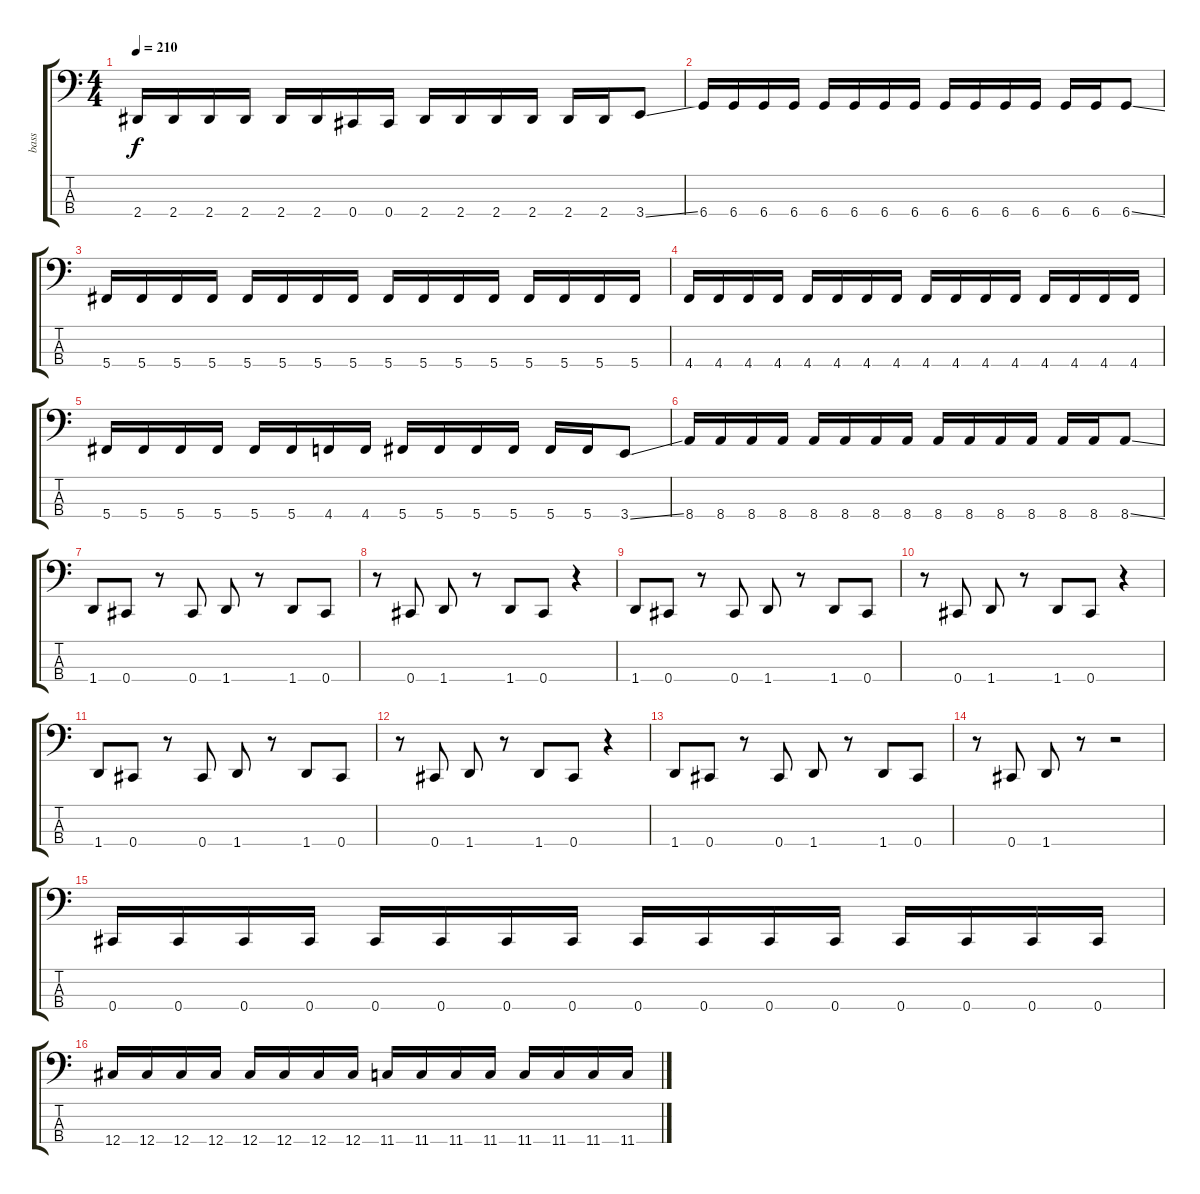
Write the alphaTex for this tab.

\track ("bass" "bass") {instrument electricbasspick}
\staff {score tabs}
\tuning (E2 B1 Gb1 Db1) {hide}
\ts (4 4)
\tempo 210
\clef f4
\ks c
2.4.16{dy f} 2.4.16 2.4.16 2.4.16 2.4.16 2.4.16 0.4.16 0.4.16 2.4.16 2.4.16 2.4.16 2.4.16 2.4.16 2.4.16 3.4{ss}.8 |
6.4.16 6.4.16 6.4.16 6.4.16 6.4.16 6.4.16 6.4.16 6.4.16 6.4.16 6.4.16 6.4.16 6.4.16 6.4.16 6.4.16 6.4{ss}.8 |
5.4.16 5.4.16 5.4.16 5.4.16 5.4.16 5.4.16 5.4.16 5.4.16 5.4.16 5.4.16 5.4.16 5.4.16 5.4.16 5.4.16 5.4.16 5.4.16 |
4.4.16 4.4.16 4.4.16 4.4.16 4.4.16 4.4.16 4.4.16 4.4.16 4.4.16 4.4.16 4.4.16 4.4.16 4.4.16 4.4.16 4.4.16 4.4.16 |
5.4.16 5.4.16 5.4.16 5.4.16 5.4.16 5.4.16 4.4.16 4.4.16 5.4.16 5.4.16 5.4.16 5.4.16 5.4.16 5.4.16 3.4{ss}.8 |
8.4.16 8.4.16 8.4.16 8.4.16 8.4.16 8.4.16 8.4.16 8.4.16 8.4.16 8.4.16 8.4.16 8.4.16 8.4.16 8.4.16 8.4{ss}.8 |
1.4.8 0.4.8 r.8 0.4.8 1.4.8 r.8 1.4.8 0.4.8 |
r.8 0.4.8 1.4.8 r.8 1.4.8 0.4.8 r.4 |
1.4.8 0.4.8 r.8 0.4.8 1.4.8 r.8 1.4.8 0.4.8 |
r.8 0.4.8 1.4.8 r.8 1.4.8 0.4.8 r.4 |
1.4.8 0.4.8 r.8 0.4.8 1.4.8 r.8 1.4.8 0.4.8 |
r.8 0.4.8 1.4.8 r.8 1.4.8 0.4.8 r.4 |
1.4.8 0.4.8 r.8 0.4.8 1.4.8 r.8 1.4.8 0.4.8 |
r.8 0.4.8 1.4.8 r.8 r.2 |
0.4.16 0.4.16 0.4.16 0.4.16 0.4.16 0.4.16 0.4.16 0.4.16 0.4.16 0.4.16 0.4.16 0.4.16 0.4.16 0.4.16 0.4.16 0.4.16 |
12.4.16 12.4.16 12.4.16 12.4.16 12.4.16 12.4.16 12.4.16 12.4.16 11.4.16 11.4.16 11.4.16 11.4.16 11.4.16 11.4.16 11.4.16 11.4.16
